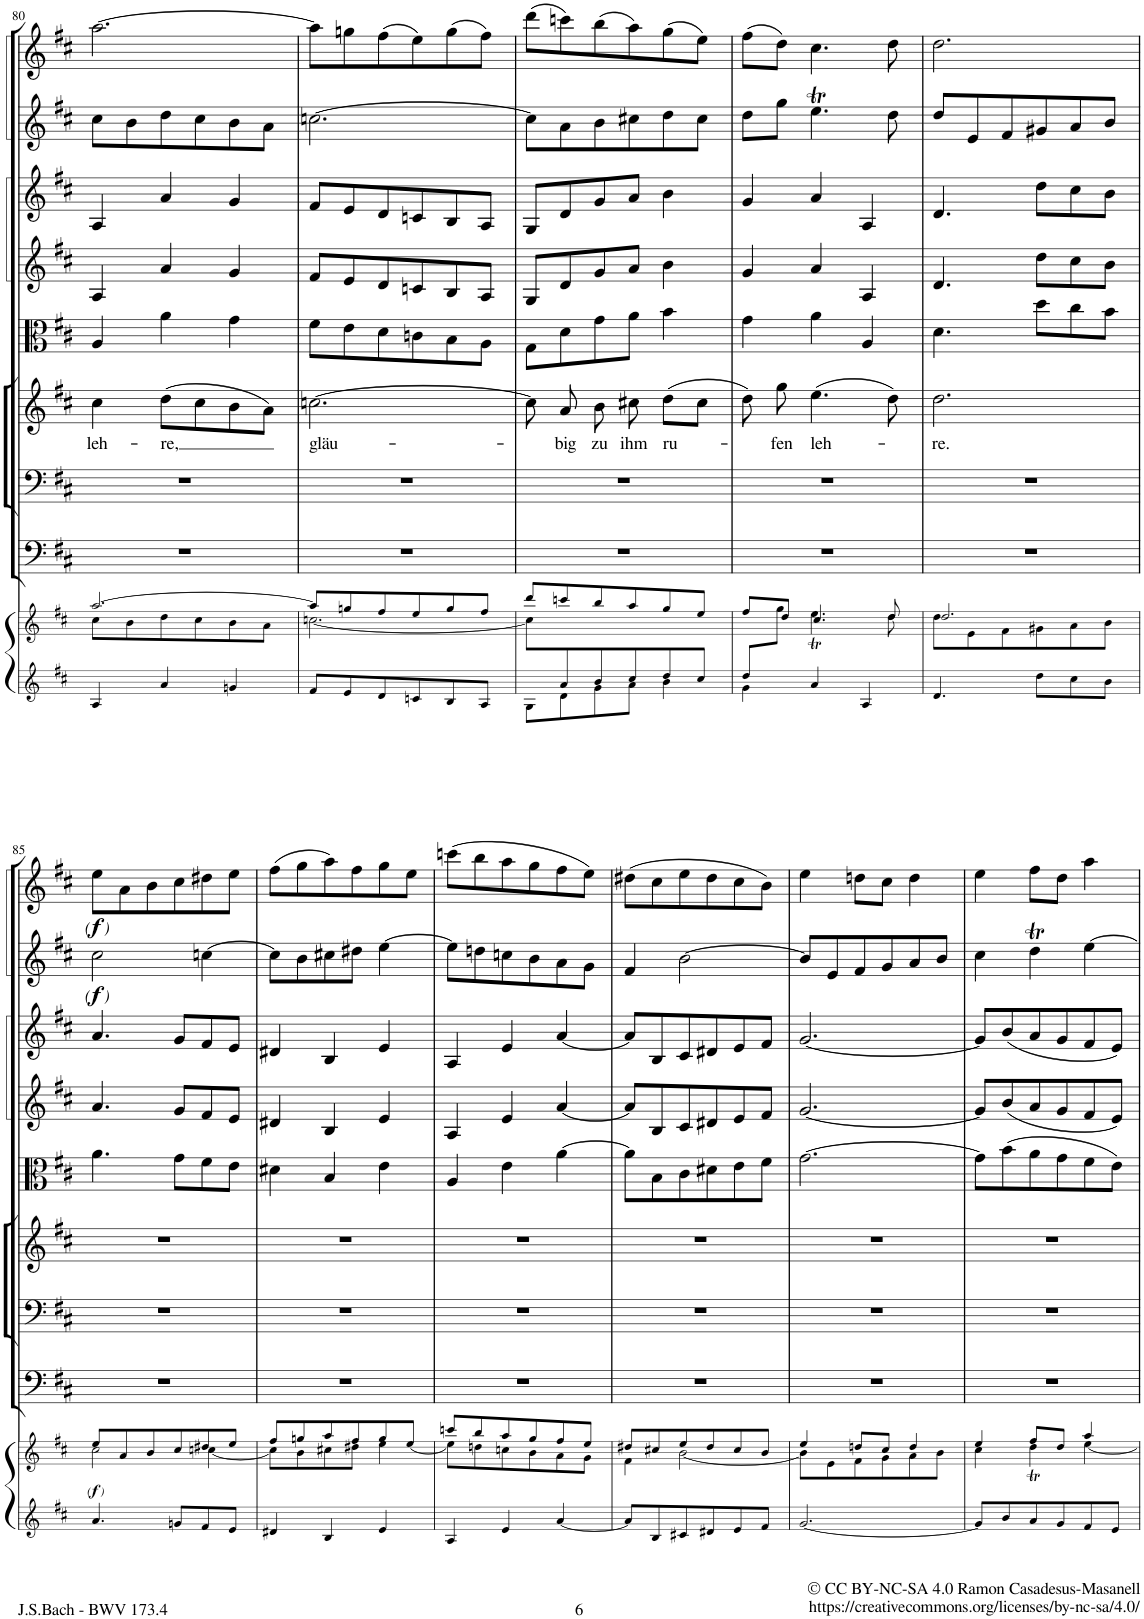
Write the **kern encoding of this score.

**kern	**kern	**dynam	**kern	**kern	**kern	**text	**kern	**kern	**kern	**kern	**dynam	**kern	**dynam
*part9	*part9	*part9	*part8	*part7	*part6	*part6	*part5	*part4	*part3	*part2	*part2	*part1	*part1
*staff10	*staff9	*staff9/10	*staff8	*staff7	*staff6	*staff6	*staff5	*staff4	*staff3	*staff2	*staff2	*staff1	*staff1
*I"Piano reduction	*	*	*I"Continuo	*I"Basso	*I"Soprano	*	*I"Viola	*I"Violino II	*I"Violino I	*I"Flauto traverso II	*	*I"Flauto traverso I	*
*I'Pno	*	*	*	*	*	*	*I'Vla	*I'Vln	*I'Vln	*I'Fl	*	*I'Fl	*
!!LO:PB:g=z
*clefG2	*clefG2	*	*clefF4	*clefF4	*clefG2	*	*clefC3	*clefG2	*clefG2	*clefG2	*	*clefG2	*
*k[f#c#]	*k[f#c#]	*	*k[f#c#]	*k[f#c#]	*k[f#c#]	*	*k[f#c#]	*k[f#c#]	*k[f#c#]	*k[f#c#]	*	*k[f#c#]	*
*M3/4	*M3/4	*	*M3/4	*M3/4	*M3/4	*	*M3/4	*M3/4	*M3/4	*M3/4	*	*M3/4	*
=80	=80	=80	=80	=80	=80	=80	=80	=80	=80	=80	=80	=80	=80
*	*^	*	*	*	*	*	*	*	*	*	*	*	*
!	!	!	!	!	!	!	!LO:LY:b	!	!	!	!	!	!	!
4A/	[2.aa/	8cc#\L	.	2.r	2.r	4cc#\	leh-	4A/	4A/	4A/	8cc#\L	.	[2.aa\	.
.	.	8b\	.	.	.	.	.	.	.	.	8b\	.	.	.
!	!	!	!	!	!	!	!LO:LY:b	!	!	!	!	!	!	!
4a/	.	8dd\	.	.	.	(8dd\L	-re,	4a\	4a/	4a/	8dd\	.	.	.
.	.	8cc#\	.	.	.	8cc#\	.	.	.	.	8cc#\	.	.	.
4gn/	.	8b\	.	.	.	8b\	.	4g\	4g/	4g/	8b\	.	.	.
.	.	8a\J	.	.	.	8a\J)	.	.	.	.	8a\J	.	.	.
=81	=81	=81	=81	=81	=81	=81	=81	=81	=81	=81	=81	=81	=81	=81
!	!	!	!	!	!	!	!LO:LY:b	!	!	!	!	!	!	!
8f#/L	8aa/L]	[2.ccn\	.	2.r	2.r	[2.ccn\	gläu-	8f#\L	8f#/L	8f#/L	[2.ccn\	.	8aa\L]	.
8e/	8ggn/	.	.	.	.	.	.	8e\	8e/	8e/	.	.	8ggn\	.
8d/	8ff#/	.	.	.	.	.	.	8d\	8d/	8d/	.	.	(8ff#\	.
8cn/	8ee/	.	.	.	.	.	.	8cn\	8cn/	8cn/	.	.	8ee\)	.
8B/	8gg/	.	.	.	.	.	.	8B\	8B/	8B/	.	.	(8gg\	.
8A/J	8ff#/J	.	.	.	.	.	.	8A\J	8A/J	8A/J	.	.	8ff#\J)	.
=82	=82	=82	=82	=82	=82	=82	=82	=82	=82	=82	=82	=82	=82	=82
*^	*	*	*	*	*	*	*	*	*	*	*	*	*	*
8ryy	8G\L	8ddd/L	8cc\L]	.	2.r	2.r	8cc\]	.	8G\L	8G/L	8G/L	8cc\L]	.	(8ddd\L	.
!	!	!	!	!	!	!	!	!LO:LY:b	!	!	!	!	!	!	!
8a/	8d\	8cccn/	2ryy	.	.	.	8a/	-big	8d\	8d/	8d/	8a\	.	8cccn\)	.
!	!	!	!	!	!	!	!	!LO:LY:b	!	!	!	!	!	!	!
8b/	8g\	8bb/	.	.	.	.	8b\	zu	8g\	8g/	8g/	8b\	.	(8bb\	.
!	!	!	!	!	!	!	!	!LO:LY:b	!	!	!	!	!	!	!
8cc#/	8a\J	8aa/	.	.	.	.	8cc#X\	ihm	8a\J	8a/J	8a/J	8cc#X\	.	8aa\)	.
!	!	!	!	!	!	!	!	!LO:LY:b	!	!	!	!	!	!	!
8dd/	4b\	8gg/	.	.	.	.	(8dd\L	ru-	4b\	4b\	4b\	8dd\	.	(8gg\	.
8cc#/J	.	8ee/J	8ryy	.	.	.	8cc#\J	.	.	.	.	8cc#\J	.	8ee\J)	.
=83	=83	=83	=83	=83	=83	=83	=83	=83	=83	=83	=83	=83	=83	=83	=83
8dd/L	4g\	8ff#/L	8ryy	.	2.r	2.r	8dd\)	.	4g\	4g/	4g/	8dd\L	.	(8ff#\L	.
!	!	!	!	!	!	!	!	!LO:LY:b	!	!	!	!	!	!	!
2ryy	.	8dd/J	8gg\J	.	.	.	8gg\	-fen	.	.	.	8gg\J	.	8dd\J)	.
!	!	!	!	!	!	!	!	!LO:LY:b	!	!	!	!	!	!	!
.	4a/	4.cc#/	4.eeT\	.	.	.	(4.ee\	leh-	4a\	4a/	4a/	4.eeT\	.	4.cc#\	.
.	4A/	.	.	.	.	.	.	.	4A/	4A/	4A/	.	.	.	.
8ryy	.	8dd/	8dd\	.	.	.	8dd\)	.	.	.	.	8dd\	.	8dd\	.
*v	*v	*	*	*	*	*	*	*	*	*	*	*	*	*	*
=84	=84	=84	=84	=84	=84	=84	=84	=84	=84	=84	=84	=84	=84	=84
!	!	!	!	!	!	!	!LO:LY:b	!	!	!	!	!	!	!
4.d/	2.dd/	8dd\L	.	2.r	2.r	2.dd\	-re.	4.d\	4.d/	4.d/	8dd/L	.	2.dd\	.
.	.	8e\	.	.	.	.	.	.	.	.	8e/	.	.	.
.	.	8f#\	.	.	.	.	.	.	.	.	8f#/	.	.	.
8dd\L	.	8g#X\	.	.	.	.	.	8dd\L	8dd\L	8dd\L	8g#X/	.	.	.
8cc#\	.	8a\	.	.	.	.	.	8cc#\	8cc#\	8cc#\	8a/	.	.	.
8b\J	.	8b\J	.	.	.	.	.	8b\J	8b\J	8b\J	8b/J	.	.	.
!!LO:LB:g=z
=85	=85	=85	=85	=85	=85	=85	=85	=85	=85	=85	=85	=85	=85	=85
!	!	!	!LO:DY:b	!	!	!	!	!	!	!	!	!	!	!
!	!	!	!LO:DY:n=1:b	!	!	!	!	!	!	!	!	!	!	!
!	!	!	!LO:DY:n=2:b	!	!	!	!	!	!	!	!	!LO:DY:b	!	!
!	!	!	!	!	!	!	!	!	!	!	!	!LO:DY:n=1:b	!	!
!	!	!	!	!	!	!	!	!	!	!	!	!LO:DY:n=2:b	!	!LO:DY:b
!	!	!	!	!	!	!	!	!	!	!	!	!	!	!LO:DY:n=1:b
!	!	!	!	!	!	!	!	!	!	!	!	!	!	!LO:DY:n=2:b
4.a/	8ee/L	2cc#\	other-dynamics f other-dynamics	2.r	2.r	2.r	.	4.a\	4.a/	4.a/	2cc#\	other-dynamics f other-dynamics	8ee\L	other-dynamics f other-dynamics
.	8a/	.	.	.	.	.	.	.	.	.	.	.	8a\	.
.	8b/	.	.	.	.	.	.	.	.	.	.	.	8b\	.
8gn/L	8cc#/	.	.	.	.	.	.	8g\L	8g/L	8g/L	.	.	8cc#\	.
8f#/	8dd#X/	[4ccn\	.	.	.	.	.	8f#\	8f#/	8f#/	[4ccn\	.	8dd#X\	.
8e/J	8ee/J	.	.	.	.	.	.	8e\J	8e/J	8e/J	.	.	8ee\J	.
=86	=86	=86	=86	=86	=86	=86	=86	=86	=86	=86	=86	=86	=86	=86
4d#X/	8ff#/L	8cc\L]	.	2.r	2.r	2.r	.	4d#X\	4d#X/	4d#X/	8cc\L]	.	(8ff#\L	.
.	8ggn/	8b\	.	.	.	.	.	.	.	.	8b\	.	8gg\	.
4B/	8aa/	8cc#X\	.	.	.	.	.	4B/	4B/	4B/	8cc#X\	.	8aa\)	.
.	8ff#/	8dd#X\J	.	.	.	.	.	.	.	.	8dd#X\J	.	8ff#\	.
4e/	8gg/	4ee\	.	.	.	.	.	4e\	4e/	4e/	[4ee\	.	8gg\	.
.	[<8ee/J	.	.	.	.	.	.	.	.	.	.	.	8ee\J	.
=87	=87	=87	=87	=87	=87	=87	=87	=87	=87	=87	=87	=87	=87	=87
4A/	8cccn/L	8ee\L]	.	2.r	2.r	2.r	.	4A/	4A/	4A/	8ee\L]	.	(8cccn\L	.
.	8bb/	8ddn\	.	.	.	.	.	.	.	.	8ddn\	.	8bb\	.
4e/	8aa/	8ccn\	.	.	.	.	.	4e\	4e/	4e/	8ccn\	.	8aa\	.
.	8gg/	8b\	.	.	.	.	.	.	.	.	8b\	.	8gg\	.
[4a/	8ff#/	8a\	.	.	.	.	.	[4a\	[4a/	[4a/	8a\	.	8ff#\	.
.	8ee/J	8g\J	.	.	.	.	.	.	.	.	8g\J	.	8ee\J)	.
=88	=88	=88	=88	=88	=88	=88	=88	=88	=88	=88	=88	=88	=88	=88
8a/L]	8dd#X/L	4f#\	.	2.r	2.r	2.r	.	8a\L]	8a/L]	8a/L]	4f#/	.	(8dd#X\L	.
8B/	8cc#X/	.	.	.	.	.	.	8B\	8B/	8B/	.	.	8cc#\	.
8c#X/	8ee/	[2b\	.	.	.	.	.	8c#\	8c#/	8c#/	[2b\	.	8ee\	.
8d#X/	8dd#/	.	.	.	.	.	.	8d#X\	8d#X/	8d#X/	.	.	8dd#\	.
8e/	8cc#/	.	.	.	.	.	.	8e\	8e/	8e/	.	.	8cc#\	.
8f#/J	8b/J	.	.	.	.	.	.	8f#\J	8f#/J	8f#/J	.	.	8b\J)	.
=89	=89	=89	=89	=89	=89	=89	=89	=89	=89	=89	=89	=89	=89	=89
[2.g/	4ee/	8b\L]	.	2.r	2.r	2.r	.	[2.g\	[2.g/	[2.g/	8b/L]	.	4ee\	.
.	.	8e\	.	.	.	.	.	.	.	.	8e/	.	.	.
.	8ddn/L	8f#\	.	.	.	.	.	.	.	.	8f#/	.	8ddn\L	.
.	8cc#/J	8g\	.	.	.	.	.	.	.	.	8g/	.	8cc#\J	.
.	4dd/	8a\	.	.	.	.	.	.	.	.	8a/	.	4dd\	.
.	.	8b\J	.	.	.	.	.	.	.	.	8b/J	.	.	.
=90	=90	=90	=90	=90	=90	=90	=90	=90	=90	=90	=90	=90	=90	=90
8g/L]	4ee/	4cc#\	.	2.r	2.r	2.r	.	8g\L]	8g/L]	8g/L]	4cc#\	.	4ee\	.
8b/	.	.	.	.	.	.	.	(8b\	(8b/	(8b/	.	.	.	.
8a/	8ff#/L	4ddT\	.	.	.	.	.	8a\	8a/	8a/	4ddT\	.	8ff#\L	.
8g/	8dd/J	.	.	.	.	.	.	8g\	8g/	8g/	.	.	8dd\J	.
8f#/	4aa/	[4ee\	.	.	.	.	.	8f#\	8f#/	8f#/	[4ee\	.	4aa\	.
8e/J	.	.	.	.	.	.	.	8e\J)	8e/J)	8e/J)	.	.	.	.
*	*v	*v	*	*	*	*	*	*	*	*	*	*	*	*
=	=	=	=	=	=	=	=	=	=	=	=	=	=
*-	*-	*-	*-	*-	*-	*-	*-	*-	*-	*-	*-	*-	*-
